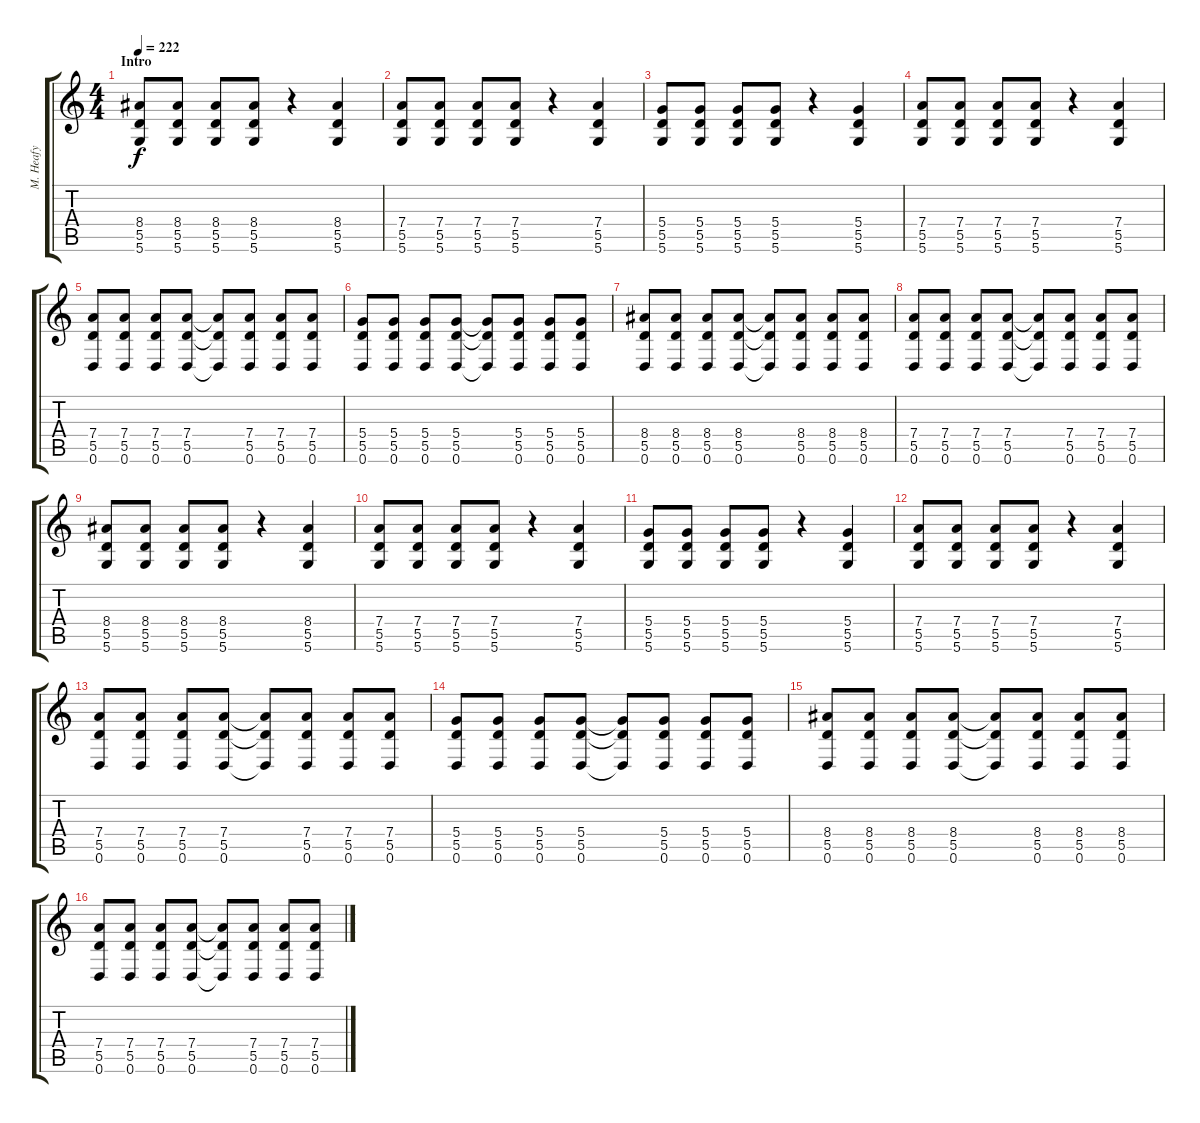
\track ("M. Heafy" "M. Heafy") {instrument overdrivenguitar}
\staff {score tabs}
\tuning (E4 B3 G3 D3 A2 D2) {hide}
\ts (4 4)
\section ("" "Intro")
\tempo 222
\clef g2
\ks c
(8.4 5.5 5.6).8{dy f instrument overdrivenguitar} (8.4 5.5 5.6).8 (8.4 5.5 5.6).8 (8.4 5.5 5.6).8 r.4 (8.4 5.5 5.6).4 |
(7.4 5.5 5.6).8 (7.4 5.5 5.6).8 (7.4 5.5 5.6).8 (7.4 5.5 5.6).8 r.4 (7.4 5.5 5.6).4 |
(5.4 5.5 5.6).8 (5.4 5.5 5.6).8 (5.4 5.5 5.6).8 (5.4 5.5 5.6).8 r.4 (5.4 5.5 5.6).4 |
(7.4 5.5 5.6).8 (7.4 5.5 5.6).8 (7.4 5.5 5.6).8 (7.4 5.5 5.6).8 r.4 (7.4 5.5 5.6).4 |
(7.4 5.5 0.6).8 (7.4 5.5 0.6).8 (7.4 5.5 0.6).8 (7.4 5.5 0.6).8 (7.4{t} 5.5{t} 0.6{t}).8 (7.4 5.5 0.6).8 (7.4 5.5 0.6).8 (7.4 5.5 0.6).8 |
(5.4 5.5 0.6).8 (5.4 5.5 0.6).8 (5.4 5.5 0.6).8 (5.4 5.5 0.6).8 (5.4{t} 5.5{t} 0.6{t}).8 (5.4 5.5 0.6).8 (5.4 5.5 0.6).8 (5.4 5.5 0.6).8 |
(8.4 5.5 0.6).8 (8.4 5.5 0.6).8 (8.4 5.5 0.6).8 (8.4 5.5 0.6).8 (8.4{t} 5.5{t} 0.6{t}).8 (8.4 5.5 0.6).8 (8.4 5.5 0.6).8 (8.4 5.5 0.6).8 |
(7.4 5.5 0.6).8 (7.4 5.5 0.6).8 (7.4 5.5 0.6).8 (7.4 5.5 0.6).8 (7.4{t} 5.5{t} 0.6{t}).8 (7.4 5.5 0.6).8 (7.4 5.5 0.6).8 (7.4 5.5 0.6).8 |
(8.4 5.5 5.6).8 (8.4 5.5 5.6).8 (8.4 5.5 5.6).8 (8.4 5.5 5.6).8 r.4 (8.4 5.5 5.6).4 |
(7.4 5.5 5.6).8 (7.4 5.5 5.6).8 (7.4 5.5 5.6).8 (7.4 5.5 5.6).8 r.4 (7.4 5.5 5.6).4 |
(5.4 5.5 5.6).8 (5.4 5.5 5.6).8 (5.4 5.5 5.6).8 (5.4 5.5 5.6).8 r.4 (5.4 5.5 5.6).4 |
(7.4 5.5 5.6).8 (7.4 5.5 5.6).8 (7.4 5.5 5.6).8 (7.4 5.5 5.6).8 r.4 (7.4 5.5 5.6).4 |
(7.4 5.5 0.6).8 (7.4 5.5 0.6).8 (7.4 5.5 0.6).8 (7.4 5.5 0.6).8 (7.4{t} 5.5{t} 0.6{t}).8 (7.4 5.5 0.6).8 (7.4 5.5 0.6).8 (7.4 5.5 0.6).8 |
(5.4 5.5 0.6).8 (5.4 5.5 0.6).8 (5.4 5.5 0.6).8 (5.4 5.5 0.6).8 (5.4{t} 5.5{t} 0.6{t}).8 (5.4 5.5 0.6).8 (5.4 5.5 0.6).8 (5.4 5.5 0.6).8 |
(8.4 5.5 0.6).8 (8.4 5.5 0.6).8 (8.4 5.5 0.6).8 (8.4 5.5 0.6).8 (8.4{t} 5.5{t} 0.6{t}).8 (8.4 5.5 0.6).8 (8.4 5.5 0.6).8 (8.4 5.5 0.6).8 |
(7.4 5.5 0.6).8 (7.4 5.5 0.6).8 (7.4 5.5 0.6).8 (7.4 5.5 0.6).8 (7.4{t} 5.5{t} 0.6{t}).8 (7.4 5.5 0.6).8 (7.4 5.5 0.6).8 (7.4 5.5 0.6).8
